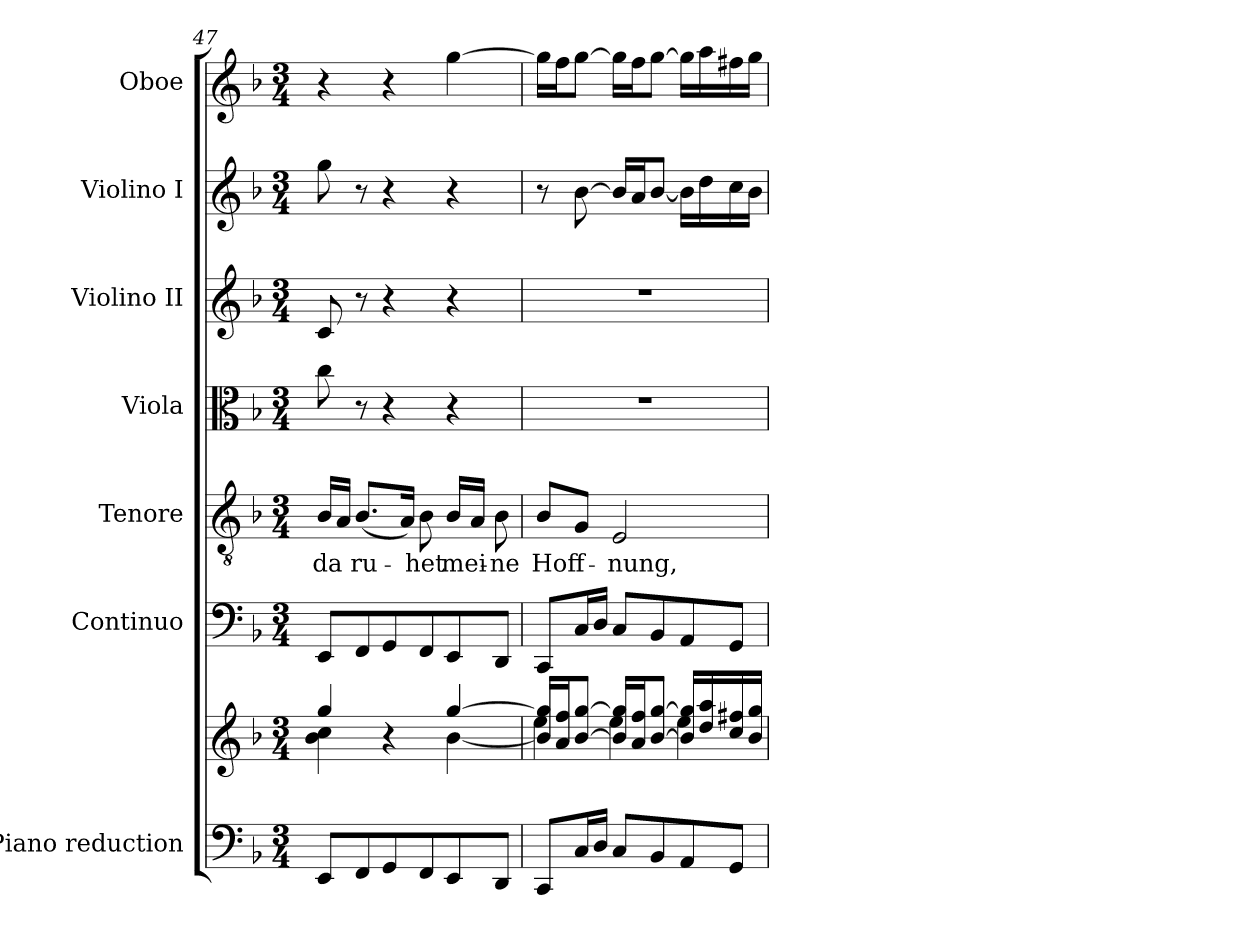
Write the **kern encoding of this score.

**kern	**kern	**kern	**kern	**text	**kern	**kern	**kern	**kern
*part7	*part7	*part6	*part5	*part5	*part4	*part3	*part2	*part1
*staff8	*staff7	*staff6	*staff5	*staff5	*staff4	*staff3	*staff2	*staff1
*I"Piano reduction	*	*I"Continuo	*I"Tenore	*	*I"Viola	*I"Violino II	*I"Violino I	*I"Oboe
*I'Pno	*	*	*	*	*I'Vla	*I'Vln	*I'Vln	*I'Ob
*clefF4	*clefG2	*clefF4	*clefGv2	*	*clefC3	*clefG2	*clefG2	*clefG2
*k[b-]	*k[b-]	*k[b-]	*k[b-]	*	*k[b-]	*k[b-]	*k[b-]	*k[b-]
*M3/4	*M3/4	*M3/4	*M3/4	*	*M3/4	*M3/4	*M3/4	*M3/4
=47	=47	=47	=47	=47	=47	=47	=47	=47
*	*^	*	*	*	*	*	*	*
!	!	!	!	!	!LO:LY:b	!	!	!	!
8EE/L	4gg/	4b-\ 4cc\	8EE/L	16B-/LL	da	8cc\	8c/	8gg\	4r
.	.	.	.	16A/JJ	.	.	.	.	.
!	!	!	!	!	!LO:LY:b	!	!	!	!
8FF/	.	.	8FF/	(8.B-/L	ru-	8r	8r	8r	.
8GG/	4r	4ryy	8GG/	.	.	4r	4r	4r	4r
.	.	.	.	16A/Jk)	.	.	.	.	.
!	!	!	!	!	!LO:LY:b	!	!	!	!
8FF/	.	.	8FF/	8B-\	-het	.	.	.	.
!	!	!	!	!	!LO:LY:b	!	!	!	!
8EE/	[4gg/	[4b-\	8EE/	16B-/LL	mei-	4r	4r	4r	[4gg\
.	.	.	.	16A/JJ	.	.	.	.	.
!	!	!	!	!	!LO:LY:b	!	!	!	!
8DD/J	.	.	8DD/J	8B-\	-ne	.	.	.	.
=48	=48	=48	=48	=48	=48	=48	=48	=48	=48
!	!	!	!	!	!LO:LY:b	!	!	!	!
8CC/L	16b-/] 16gg/]LL	4ee\	8CC/L	8B-/L	Hoff-	2.r	2.r	8r	16gg\LL]
.	16a/ 16ff/J	.	.	.	.	.	.	.	16ff\J
16C/L	[<8b-/ [8gg/J	.	16C/L	8G/J	.	.	.	[8b-\	[8gg\J
16D/JJ	.	.	16D/JJ	.	.	.	.	.	.
!	!	!	!	!	!LO:LY:b	!	!	!	!
8C/L	16b-/] 16gg/]LL	4ee\	8C/L	2E/	-nung,	.	.	16b-/LL]	16gg\LL]
.	16a/ 16ff/J	.	.	.	.	.	.	16a/J	16ff\J
8BB-/	[<8b-/ [8gg/J	.	8BB-/	.	.	.	.	[8b-/J	[8gg\J
8AA/	16b-/] 16gg/]LL	4ee\	8AA/	.	.	.	.	16b-\LL]	16gg\LL]
.	16dd/ 16aa/	.	.	.	.	.	.	16dd\	16aa\
8GG/J	16cc/ 16ff#X/	.	8GG/J	.	.	.	.	16cc\	16ff#X\
.	16b-/ 16gg/JJ	.	.	.	.	.	.	16b-\JJ	16gg\JJ
*	*v	*v	*	*	*	*	*	*	*
=	=	=	=	=	=	=	=	=
*-	*-	*-	*-	*-	*-	*-	*-	*-
